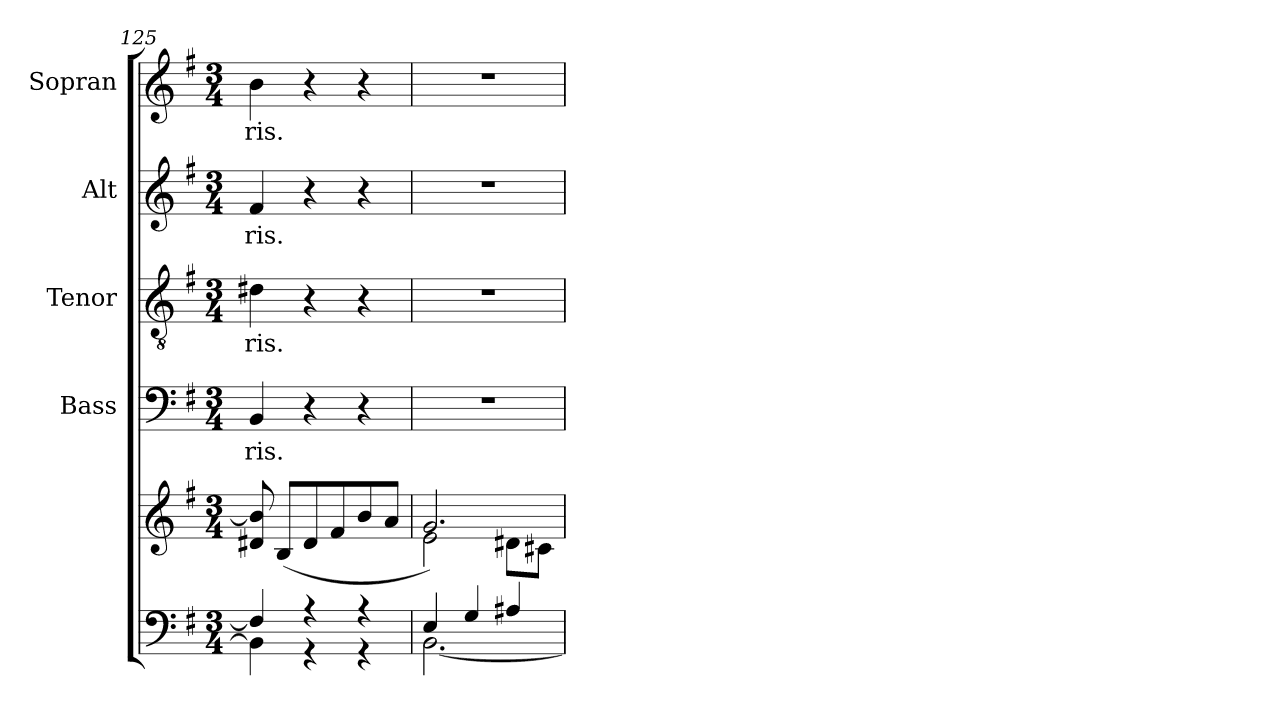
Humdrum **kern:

**kern	**kern	**kern	**text	**kern	**text	**kern	**text	**kern	**text
*part5	*part5	*part4	*part4	*part3	*part3	*part2	*part2	*part1	*part1
*staff6	*staff5	*staff4	*staff4	*staff3	*staff3	*staff2	*staff2	*staff1	*staff1
*	*	*I"Bass	*	*I"Tenor	*	*I"Alt	*	*I"Sopran	*
*	*	*I'B.	*	*I'T.	*	*I'A.	*	*I'S.	*
!!LO:LB:g=z
*clefF4	*clefG2	*clefF4	*	*clefGv2	*	*clefG2	*	*clefG2	*
*k[f#]	*k[f#]	*k[f#]	*	*k[f#]	*	*k[f#]	*	*k[f#]	*
*G:	*G:	*G:	*	*G:	*	*G:	*	*G:	*
*M3/4	*M3/4	*M3/4	*	*M3/4	*	*M3/4	*	*M3/4	*
=125	=125	=125	=125	=125	=125	=125	=125	=125	=125
*^	*	*	*	*	*	*	*	*	*
!	!	!	!	!LO:LY:b	!	!LO:LY:b	!	!LO:LY:b	!	!LO:LY:b
4F#/]	4BB\]	8d#X/ 8b/]	4BB/	-ris.	4d#X\	-ris.	4f#/	-ris.	4b\	-ris.
.	.	(>8B/L	.	.	.	.	.	.	.	.
4r	4r	8d#/	4r	.	4r	.	4r	.	4r	.
.	.	8f#/	.	.	.	.	.	.	.	.
4r	4r	8b/	4r	.	4r	.	4r	.	4r	.
.	.	8a/J	.	.	.	.	.	.	.	.
=126	=126	=126	=126	=126	=126	=126	=126	=126	=126	=126
*	*	*^	*	*	*	*	*	*	*	*
4E/	[<2.BB\	2.g/)	2e\	2.r	.	2.r	.	2.r	.	2.r	.
4G/	.	.	.	.	.	.	.	.	.	.	.
4A#X/	.	.	8d#X\L	.	.	.	.	.	.	.	.
.	.	.	8c#X\J	.	.	.	.	.	.	.	.
*v	*v	*	*	*	*	*	*	*	*	*	*
*	*v	*v	*	*	*	*	*	*	*	*
=	=	=	=	=	=	=	=	=	=
*-	*-	*-	*-	*-	*-	*-	*-	*-	*-
